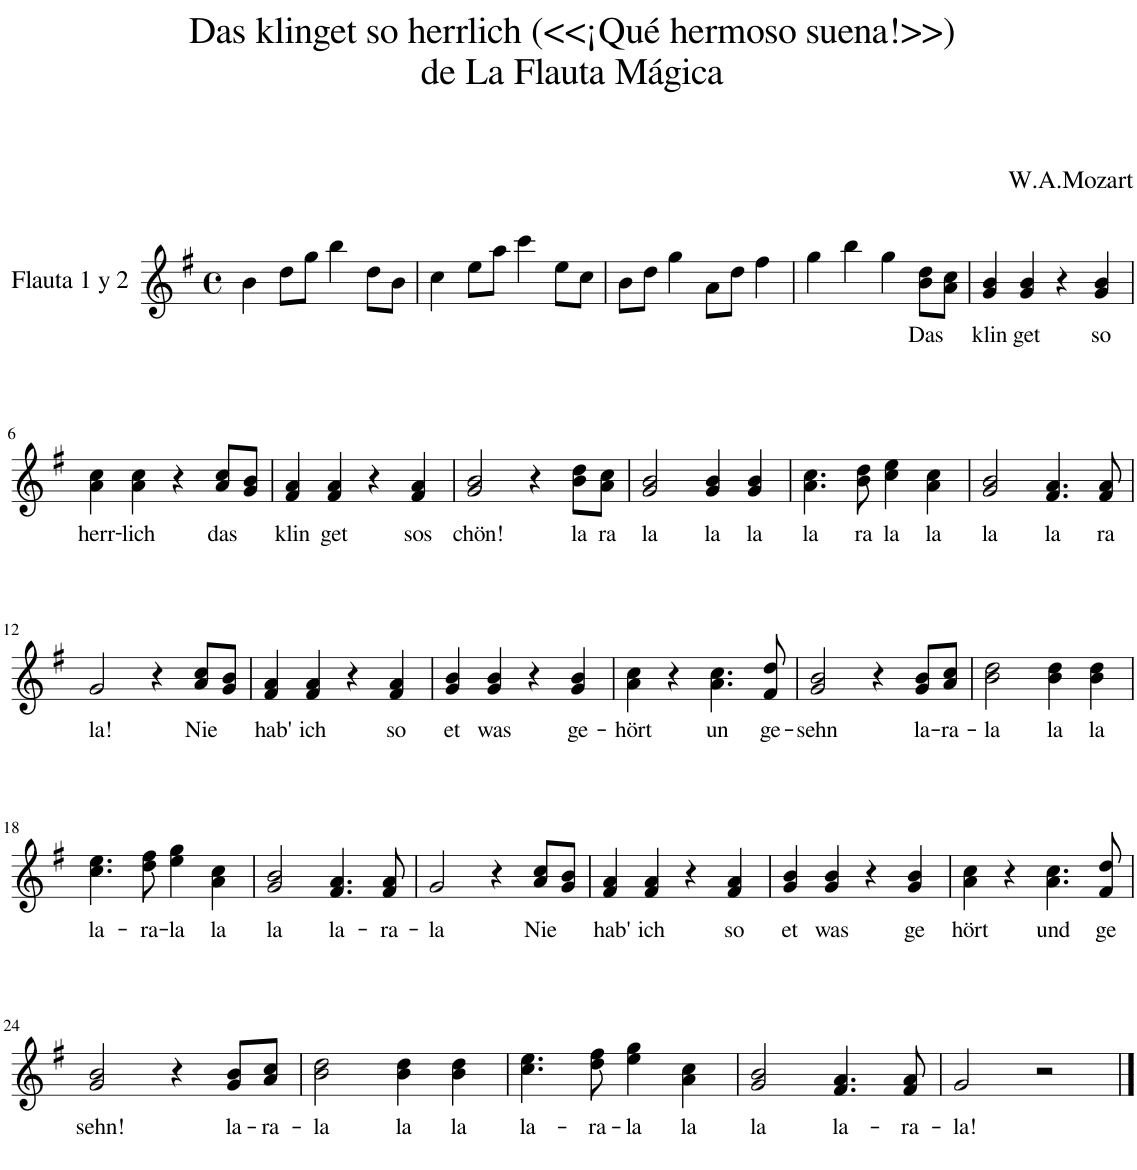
**kern	**text
*part1	*part1
*staff1	*staff1
*I"Flauta 1 y 2	*
*clefG2	*
*k[f#]	*
*M4/4	*
*met(c)	*
=1	=1
4b\	.
8dd\L	.
8gg\J	.
4bb\	.
8dd\L	.
8b\J	.
=2	=2
4cc\	.
8ee\L	.
8aa\J	.
4ccc\	.
8ee\L	.
8cc\J	.
=3	=3
8b\L	.
8dd\J	.
4gg\	.
8a\L	.
8dd\J	.
4ff#\	.
=4	=4
4gg\	.
4bb\	.
4gg\	.
!	!LO:LY:b
8b\ 8dd\L	Das
8a\ 8cc\J	.
=5	=5
!	!LO:LY:b
4g/ 4b/	klin
!	!LO:LY:b
4g/ 4b/	get
4r	.
!	!LO:LY:b
4g/ 4b/	so
!!LO:LB:g=z
=6	=6
!	!LO:LY:b
4a\ 4cc\	herr-
!	!LO:LY:b
4a\ 4cc\	-lich
4r	.
!	!LO:LY:b
8a/ 8cc/L	das
8g/ 8b/J	.
=7	=7
!	!LO:LY:b
4f#/ 4a/	klin
!	!LO:LY:b
4f#/ 4a/	get
4r	.
!	!LO:LY:b
4f#/ 4a/	sos
=8	=8
!	!LO:LY:b
2g/ 2b/	chön!
4r	.
!	!LO:LY:b
8b\ 8dd\L	la
!	!LO:LY:b
8a\ 8cc\J	ra
=9	=9
!	!LO:LY:b
2g/ 2b/	la
!	!LO:LY:b
4g/ 4b/	la
!	!LO:LY:b
4g/ 4b/	la
=10	=10
!	!LO:LY:b
4.a\ 4.cc\	la
!	!LO:LY:b
8b\ 8dd\	ra
!	!LO:LY:b
4cc\ 4ee\	la
!	!LO:LY:b
4a\ 4cc\	la
=11	=11
!	!LO:LY:b
2g/ 2b/	la
!	!LO:LY:b
4.f#/ 4.a/	la
!	!LO:LY:b
8f#/ 8a/	ra
!!LO:LB:g=z
=12	=12
!	!LO:LY:b
2g/	la!
4r	.
!	!LO:LY:b
8a/ 8cc/L	Nie
8g/ 8b/J	.
=13	=13
!	!LO:LY:b
4f#/ 4a/	hab'
!	!LO:LY:b
4f#/ 4a/	ich
4r	.
!	!LO:LY:b
4f#/ 4a/	so
=14	=14
!	!LO:LY:b
4g/ 4b/	et
!	!LO:LY:b
4g/ 4b/	was
4r	.
!	!LO:LY:b
4g/ 4b/	ge-
=15	=15
!	!LO:LY:b
4a\ 4cc\	-hört
4r	.
!	!LO:LY:b
4.a\ 4.cc\	un
!	!LO:LY:b
8f#/ 8dd/	ge-
=16	=16
!	!LO:LY:b
2g/ 2b/	-sehn
4r	.
!	!LO:LY:b
8g/ 8b/L	la-
!	!LO:LY:b
8a/ 8cc/J	-ra-
=17	=17
!	!LO:LY:b
2b\ 2dd\	-la
!	!LO:LY:b
4b\ 4dd\	la
!	!LO:LY:b
4b\ 4dd\	la
!!LO:LB:g=z
=18	=18
!	!LO:LY:b
4.cc\ 4.ee\	la-
!	!LO:LY:b
8dd\ 8ff#\	-ra-
!	!LO:LY:b
4ee\ 4gg\	-la
!	!LO:LY:b
4a\ 4cc\	la
=19	=19
!	!LO:LY:b
2g/ 2b/	la
!	!LO:LY:b
4.f#/ 4.a/	la-
!	!LO:LY:b
8f#/ 8a/	-ra-
=20	=20
!	!LO:LY:b
2g/	-la
4r	.
!	!LO:LY:b
8a/ 8cc/L	Nie
8g/ 8b/J	.
=21	=21
!	!LO:LY:b
4f#/ 4a/	hab'
!	!LO:LY:b
4f#/ 4a/	ich
4r	.
!	!LO:LY:b
4f#/ 4a/	so
=22	=22
!	!LO:LY:b
4g/ 4b/	et
!	!LO:LY:b
4g/ 4b/	was
4r	.
!	!LO:LY:b
4g/ 4b/	ge
=23	=23
!	!LO:LY:b
4a\ 4cc\	hört
4r	.
!	!LO:LY:b
4.a\ 4.cc\	und
!	!LO:LY:b
8f#/ 8dd/	ge
!!LO:LB:g=z
=24	=24
!	!LO:LY:b
2g/ 2b/	sehn!
4r	.
!	!LO:LY:b
8g/ 8b/L	la-
!	!LO:LY:b
8a/ 8cc/J	-ra-
=25	=25
!	!LO:LY:b
2b\ 2dd\	-la
!	!LO:LY:b
4b\ 4dd\	la
!	!LO:LY:b
4b\ 4dd\	la
=26	=26
!	!LO:LY:b
4.cc\ 4.ee\	la-
!	!LO:LY:b
8dd\ 8ff#\	-ra-
!	!LO:LY:b
4ee\ 4gg\	-la
!	!LO:LY:b
4a\ 4cc\	la
=27	=27
!	!LO:LY:b
2g/ 2b/	la
!	!LO:LY:b
4.f#/ 4.a/	la-
!	!LO:LY:b
8f#/ 8a/	-ra-
=28	=28
!	!LO:LY:b
2g/	-la!
2r	.
==	==
*-	*-
